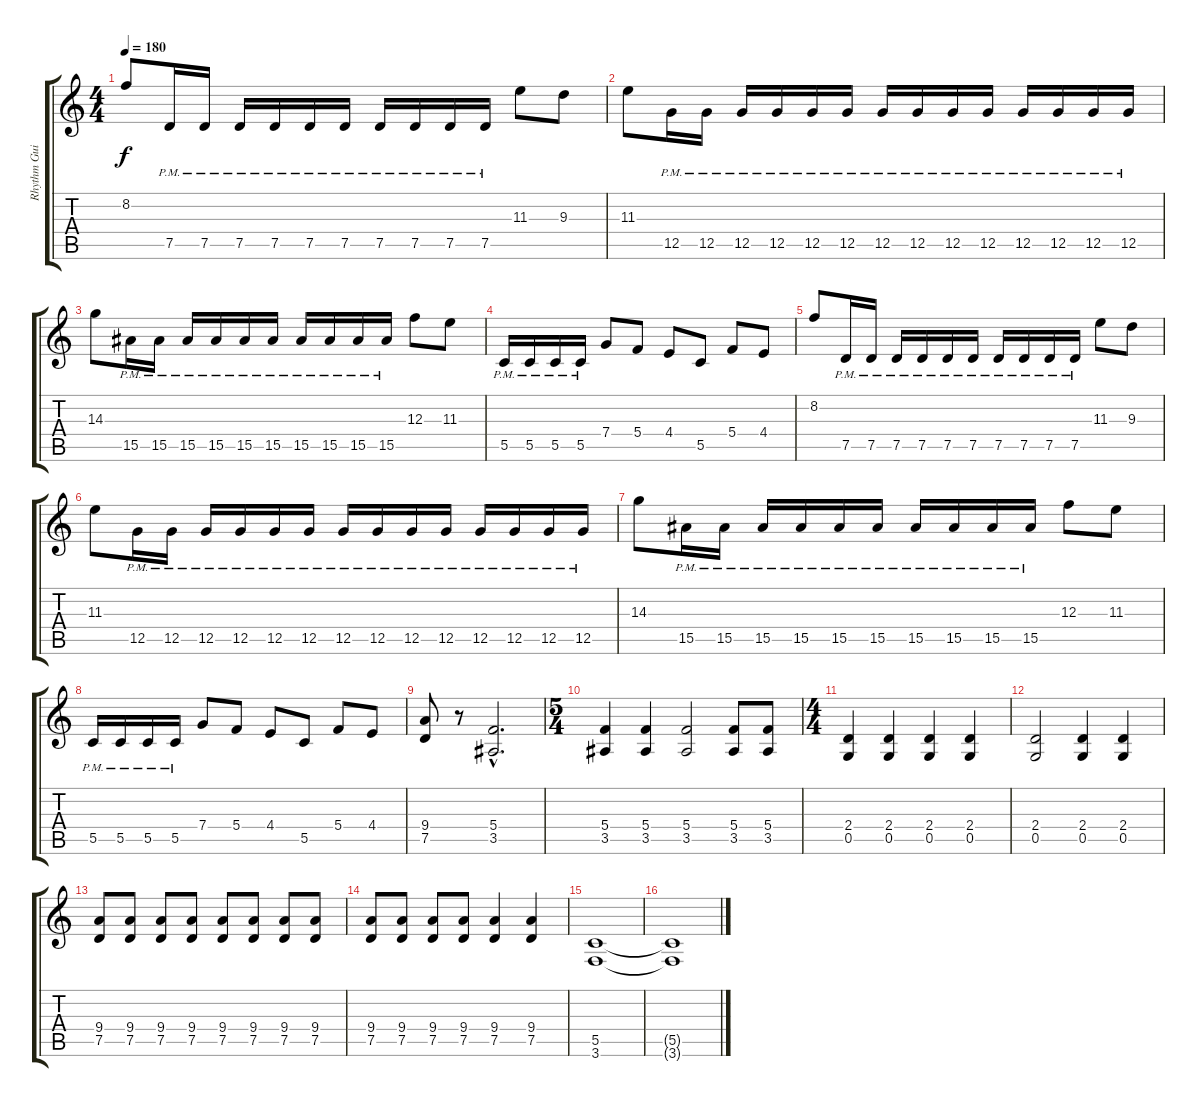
\track ("Rhythm Guitar" "Rhythm Gui") {instrument distortionguitar}
\staff {score tabs}
\tuning (D4 A3 F3 C3 G2 D2) {hide}
\ts (4 4)
\tempo 180
\clef g2
\ks c
8.2.8{dy f} 7.5{pm}.16 7.5{pm}.16 7.5{pm}.16 7.5{pm}.16 7.5{pm}.16 7.5{pm}.16 7.5{pm}.16 7.5{pm}.16 7.5{pm}.16 7.5{pm}.16 11.3.8 9.3.8 |
11.3.8 12.5{pm}.16 12.5{pm}.16 12.5{pm}.16 12.5{pm}.16 12.5{pm}.16 12.5{pm}.16 12.5{pm}.16 12.5{pm}.16 12.5{pm}.16 12.5{pm}.16 12.5{pm}.16 12.5{pm}.16 12.5{pm}.16 12.5{pm}.16 |
14.3.8 15.5{pm}.16 15.5{pm}.16 15.5{pm}.16 15.5{pm}.16 15.5{pm}.16 15.5{pm}.16 15.5{pm}.16 15.5{pm}.16 15.5{pm}.16 15.5{pm}.16 12.3.8 11.3.8 |
5.5{pm}.16 5.5{pm}.16 5.5{pm}.16 5.5{pm}.16 7.4.8 5.4.8 4.4.8 5.5.8 5.4.8 4.4.8 |
8.2.8 7.5{pm}.16 7.5{pm}.16 7.5{pm}.16 7.5{pm}.16 7.5{pm}.16 7.5{pm}.16 7.5{pm}.16 7.5{pm}.16 7.5{pm}.16 7.5{pm}.16 11.3.8 9.3.8 |
11.3.8 12.5{pm}.16 12.5{pm}.16 12.5{pm}.16 12.5{pm}.16 12.5{pm}.16 12.5{pm}.16 12.5{pm}.16 12.5{pm}.16 12.5{pm}.16 12.5{pm}.16 12.5{pm}.16 12.5{pm}.16 12.5{pm}.16 12.5{pm}.16 |
14.3.8 15.5{pm}.16 15.5{pm}.16 15.5{pm}.16 15.5{pm}.16 15.5{pm}.16 15.5{pm}.16 15.5{pm}.16 15.5{pm}.16 15.5{pm}.16 15.5{pm}.16 12.3.8 11.3.8 |
5.5{pm}.16 5.5{pm}.16 5.5{pm}.16 5.5{pm}.16 7.4.8 5.4.8 4.4.8 5.5.8 5.4.8 4.4.8 |
(9.4 7.5).8 r.8 (5.4{hac} 3.5{hac}).2{d} |
\ts (5 4)
(5.4 3.5).4 (5.4 3.5).4 (5.4 3.5).2 (5.4 3.5).8 (5.4 3.5).8 |
\ts (4 4)
(2.4 0.5).4 (2.4 0.5).4 (2.4 0.5).4 (2.4 0.5).4 |
(2.4 0.5).2 (2.4 0.5).4 (2.4 0.5).4 |
(9.4 7.5).8 (9.4 7.5).8 (9.4 7.5).8 (9.4 7.5).8 (9.4 7.5).8 (9.4 7.5).8 (9.4 7.5).8 (9.4 7.5).8 |
(9.4 7.5).8 (9.4 7.5).8 (9.4 7.5).8 (9.4 7.5).8 (9.4 7.5).4 (9.4 7.5).4 |
(5.5 3.6).1 |
(5.5{t} 3.6{t}).1
